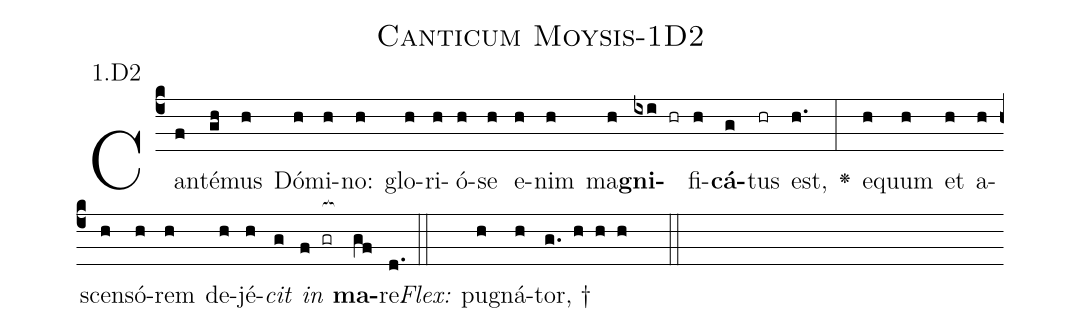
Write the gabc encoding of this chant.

name: Canticum Moysis-1D2;
annotation: 1.D2;
%%
(c4)Can(f)té(gh)mus(h) Dó(h)mi(h)no:(h) glo(h)ri(h)ó(h)se(h) e(h)nim(h) ma(h)<b>gni</b>(ixi hr)fi(h)<b>cá</b>(g)tus(hr) est,(h.) <v>\greheightstar</v>(:) e(h)quum(h) et(h) a(h)scen(h)só(h)rem(h) de(h)jé(h)<i>cit</i>(g) <i>in</i>(f gr[ocb:1{]) <b>ma</b>(gf[ocb:0}])re.(d.) (::)
<i>Flex:</i>()  pu(h)gná(h)tor, †(g. h h h  ::)

%E(h) u(h) o(g) u(f) a(gf) e.(d.) (::)
